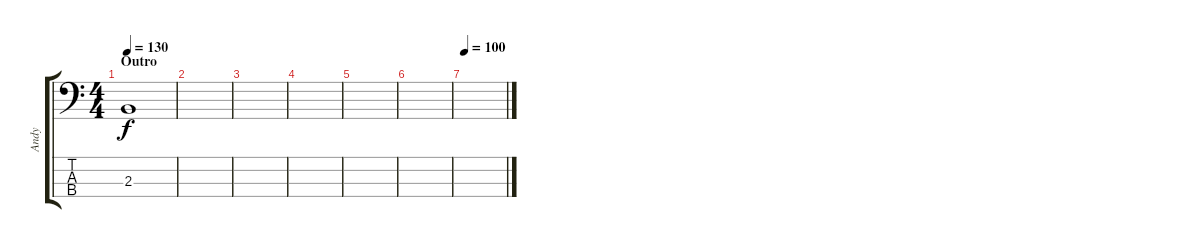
\track ("Andy" "Andy") {instrument electricbassfinger}
\staff {score tabs}
\tuning (G2 D2 A1 E1) {hide}
\ts (4 4)
\section ("" "Outro")
\tempo 130
\clef f4
\ks c
2.3.1{dy f volume 4} |
|
|
|
|
|
\tempo 100
